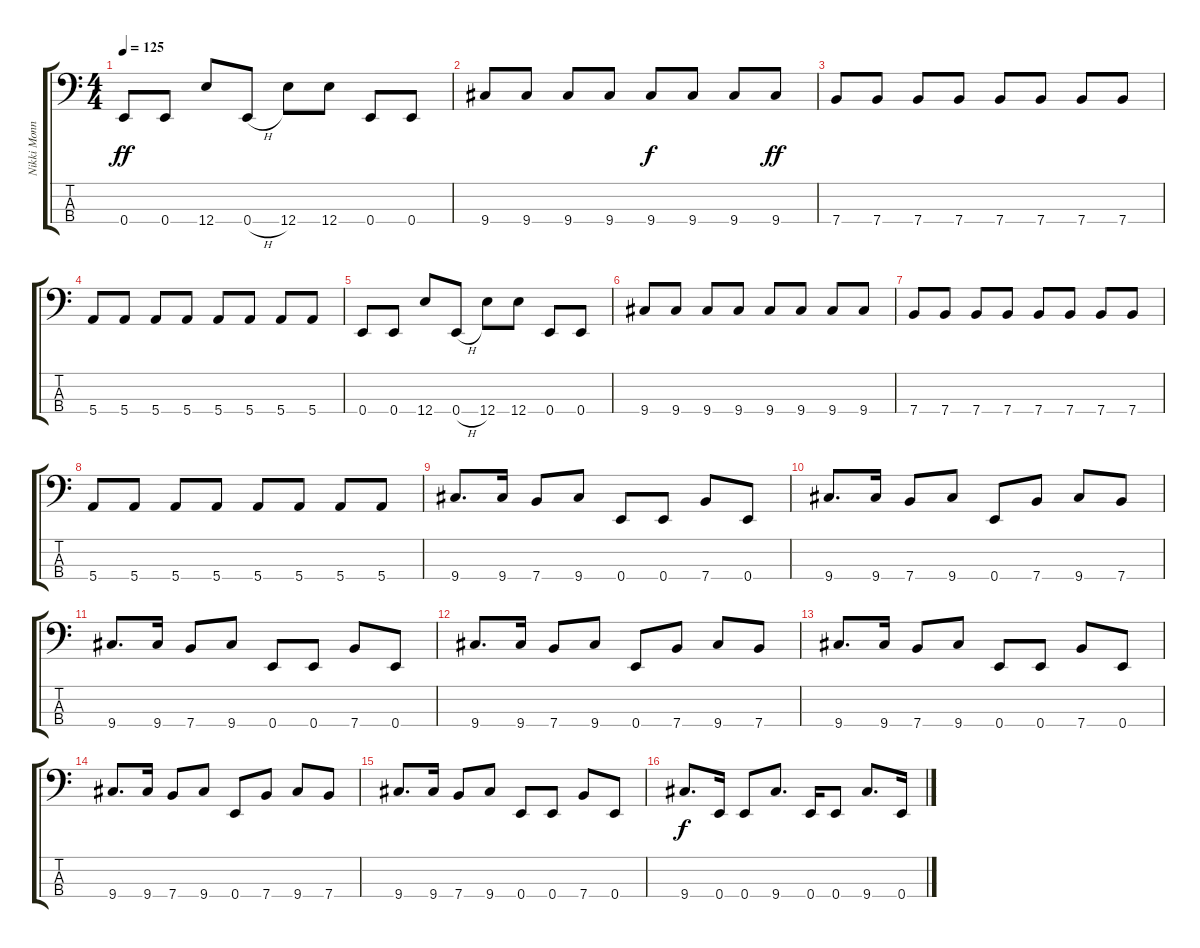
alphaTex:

\track ("Nikki Monninger - Bass" "Nikki Monn") {instrument electricbasspick}
\staff {score tabs}
\tuning (G2 D2 A1 E1) {hide}
\ts (4 4)
\tempo 125
\clef f4
\ks c
0.4.8{dy ff} 0.4.8 12.4.8 0.4{h}.8 12.4.8 12.4.8 0.4.8 0.4.8 |
9.4.8 9.4.8 9.4.8 9.4.8 9.4.8{dy f} 9.4.8 9.4.8 9.4.8{dy ff} |
7.4.8 7.4.8 7.4.8 7.4.8 7.4.8 7.4.8 7.4.8 7.4.8 |
5.4.8 5.4.8 5.4.8 5.4.8 5.4.8 5.4.8 5.4.8 5.4.8 |
0.4.8 0.4.8 12.4.8 0.4{h}.8 12.4.8 12.4.8 0.4.8 0.4.8 |
9.4.8 9.4.8 9.4.8 9.4.8 9.4.8 9.4.8 9.4.8 9.4.8 |
7.4.8 7.4.8 7.4.8 7.4.8 7.4.8 7.4.8 7.4.8 7.4.8 |
5.4.8 5.4.8 5.4.8 5.4.8 5.4.8 5.4.8 5.4.8 5.4.8 |
9.4.8{d} 9.4.16 7.4.8 9.4.8 0.4.8 0.4.8 7.4.8 0.4.8 |
9.4.8{d} 9.4.16 7.4.8 9.4.8 0.4.8 7.4.8 9.4.8 7.4.8 |
9.4.8{d} 9.4.16 7.4.8 9.4.8 0.4.8 0.4.8 7.4.8 0.4.8 |
9.4.8{d} 9.4.16 7.4.8 9.4.8 0.4.8 7.4.8 9.4.8 7.4.8 |
9.4.8{d} 9.4.16 7.4.8 9.4.8 0.4.8 0.4.8 7.4.8 0.4.8 |
9.4.8{d} 9.4.16 7.4.8 9.4.8 0.4.8 7.4.8 9.4.8 7.4.8 |
9.4.8{d} 9.4.16 7.4.8 9.4.8 0.4.8 0.4.8 7.4.8 0.4.8 |
9.4.8{d dy f} 0.4.16 0.4.8{beam merge} 9.4.8{d} 0.4.16 0.4.8 9.4.8{d} 0.4.16
